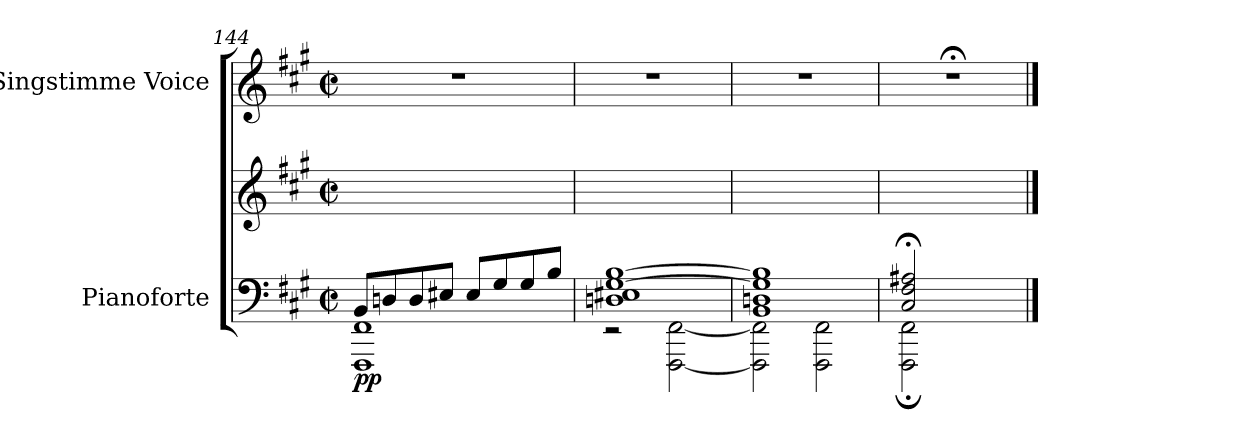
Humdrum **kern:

**kern	**kern	**dynam	**kern
*part2	*part2	*part2	*part1
*staff3	*staff2	*staff2/3	*staff1
*I"Pianoforte	*	*	*I"Singstimme Voice
*I'Pno	*	*	*
*clefF4	*clefG2	*	*clefG2
*k[f#c#g#]	*k[f#c#g#]	*	*k[f#c#g#]
*M2/2	*M2/2	*	*M2/2
*met(c|)	*met(c|)	*	*met(c|)
=144	=144	=144	=144
*^	*	*	*
!	!	!	!LO:DY:b=2	!
8BB/L	1FFF# 1FF#	1ryy	pp	1r
8Dn/	.	.	.	.
8D/	.	.	.	.
8E#X/J	.	.	.	.
8E#/L	.	.	.	.
8G#/	.	.	.	.
8G#/	.	.	.	.
8B/J	.	.	.	.
=145	=145	=145	=145	=145
1Dn 1E#X [>1G# [1B	2r	1ryy	.	1r
.	[2FFF#\ [<2FF#\	.	.	.
=146	=146	=146	=146	=146
1BB 1Dn 1G#] 1B]	2FFF#\] 2FF#\]	1ryy	.	1r
.	2FFF#\ 2FF#\	.	.	.
=147	=147	=147	=147	=147
2C#/;< 2F#/;< 2A#X/;<	2FFF#\; 2FF#\;	1ryy	.	1r;<
2ryy	2ryy	.	.	.
*v	*v	*	*	*
==	==	==	==
*-	*-	*-	*-
